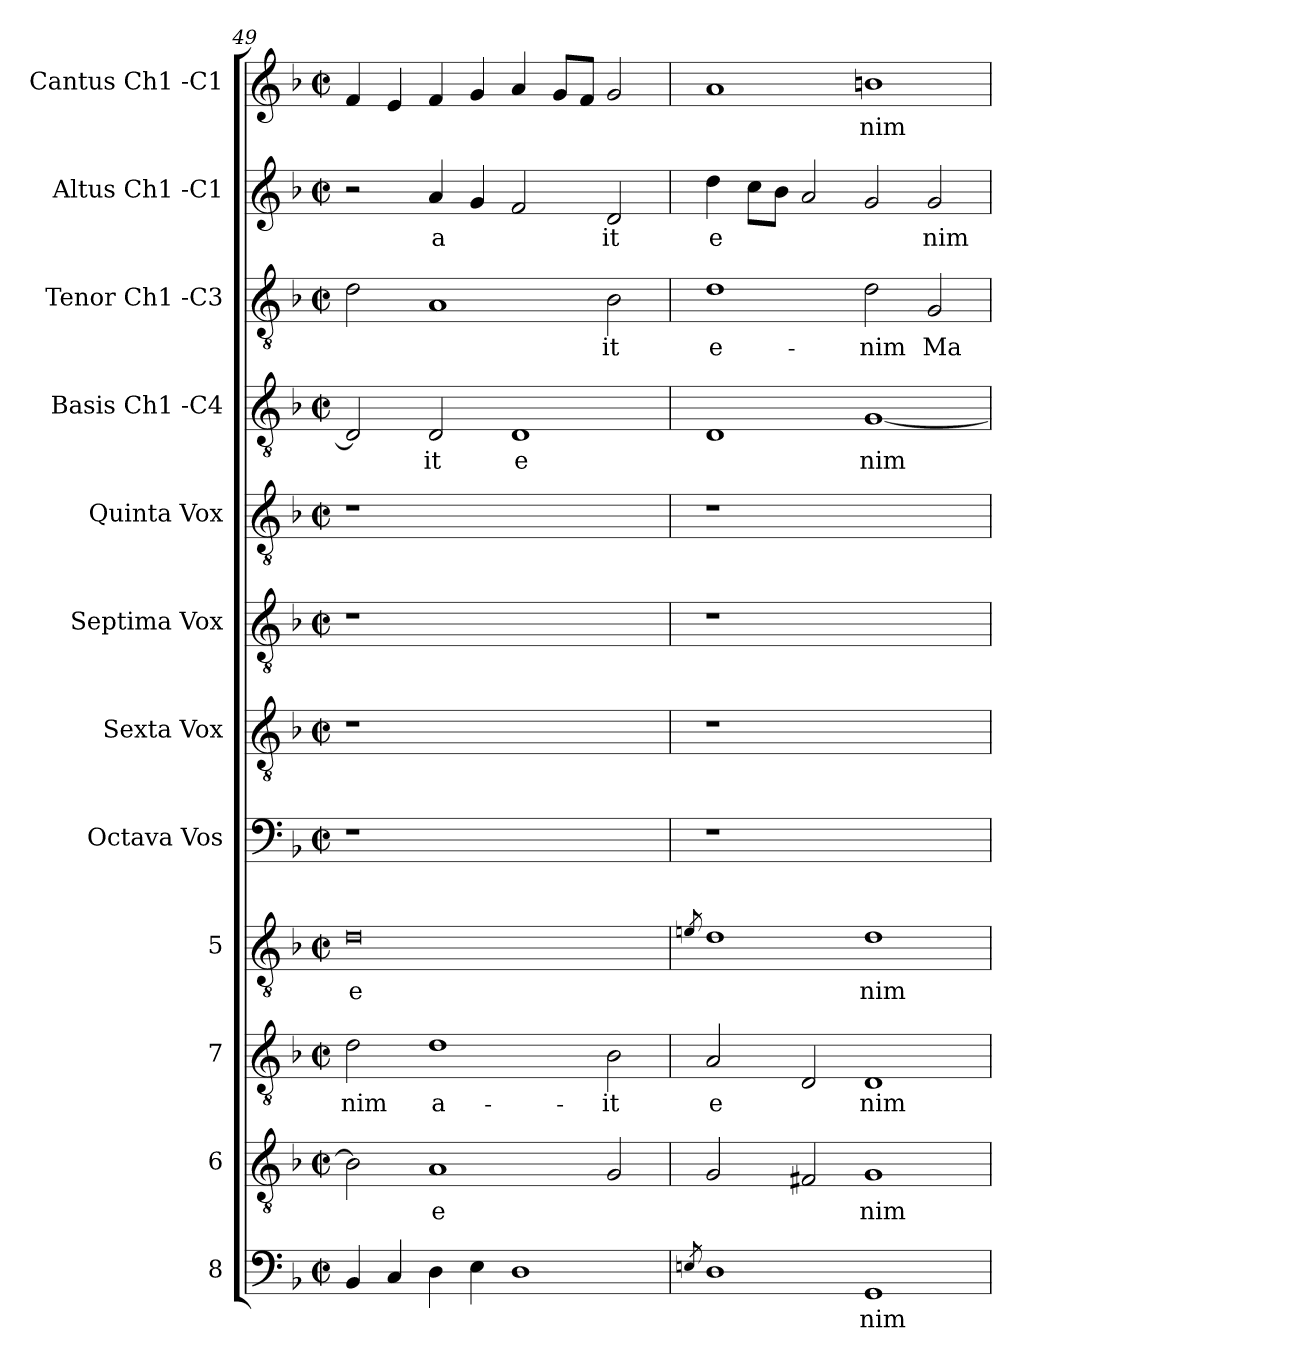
**kern	**text	**kern	**text	**kern	**text	**kern	**text	**kern	**kern	**kern	**kern	**kern	**text	**kern	**text	**kern	**text	**kern	**text
*part12	*part12	*part11	*part11	*part10	*part10	*part9	*part9	*part8	*part7	*part6	*part5	*part4	*part4	*part3	*part3	*part2	*part2	*part1	*part1
*staff12	*staff12	*staff11	*staff11	*staff10	*staff10	*staff9	*staff9	*staff8	*staff7	*staff6	*staff5	*staff4	*staff4	*staff3	*staff3	*staff2	*staff2	*staff1	*staff1
*I"8	*	*I"6	*	*I"7	*	*I"5	*	*I"Octava  Vos	*I"Sexta  Vox	*I"Septima  Vox	*I"Quinta  Vox	*I"Basis  Ch1 -C4	*	*I"Tenor  Ch1 -C3	*	*I"Altus  Ch1 -C1	*	*I"Cantus  Ch1 -C1	*
*	*	*	*	*	*	*	*	*	*	*	*	*I'B	*	*I'T	*	*I'A	*	*I'C	*
*clefF4	*	*clefGv2	*	*clefGv2	*	*clefGv2	*	*clefF4	*clefGv2	*clefGv2	*clefGv2	*clefGv2	*	*clefGv2	*	*clefG2	*	*clefG2	*
*k[b-]	*	*k[b-]	*	*k[b-]	*	*k[b-]	*	*k[b-]	*k[b-]	*k[b-]	*k[b-]	*k[b-]	*	*k[b-]	*	*k[b-]	*	*k[b-]	*
*F:	*	*F:	*	*F:	*	*F:	*	*F:	*F:	*F:	*F:	*F:	*	*F:	*	*F:	*	*F:	*
*M2/2	*	*M2/2	*	*M2/2	*	*M2/2	*	*M2/2	*M2/2	*M2/2	*M2/2	*M2/2	*	*M2/2	*	*M2/2	*	*M2/2	*
*met(c|)	*	*met(c|)	*	*met(c|)	*	*met(c|)	*	*met(c|)	*met(c|)	*met(c|)	*met(c|)	*met(c|)	*	*met(c|)	*	*met(c|)	*	*met(c|)	*
=49	=49	=49	=49	=49	=49	=49	=49	=49	=49	=49	=49	=49	=49	=49	=49	=49	=49	=49	=49
!	!LO:LY:b:cj	!	!LO:LY:b:cj	!	!LO:LY:b:cj	!	!LO:LY:b:cj	!	!	!	!	!	!LO:LY:b:cj	!	!LO:LY:b:cj	!	!	!	!LO:LY:b:cj
4BB-/	--	2B-\]	.	2d\	-nim	0d	e-	1r	1r	1r	1r	2D/]	--	2d\	--	2r	.	4f/	--
!	!LO:LY:b:cj	!	!	!	!	!	!	!	!	!	!	!	!	!	!	!	!	!	!LO:LY:b:cj
4C/	--	.	.	.	.	.	.	.	.	.	.	.	.	.	.	.	.	4e/	--
!	!LO:LY:b:cj	!	!LO:LY:b:cj	!	!LO:LY:b:cj	!	!	!	!	!	!	!	!LO:LY:b:cj	!	!LO:LY:b:cj	!	!LO:LY:b:cj	!	!LO:LY:b:cj
4D\	--	1A	e-	1d	a-	.	.	.	.	.	.	2D/	-it	1A	--	4a/	a-	4f/	--
!	!LO:LY:b:cj	!	!	!	!	!	!	!	!	!	!	!	!	!	!	!	!LO:LY:b:cj	!	!LO:LY:b:cj
4E\	--	.	.	.	.	.	.	.	.	.	.	.	.	.	.	4g/	--	4g/	--
!	!LO:LY:b:cj	!	!	!	!	!	!	!	!	!	!	!	!LO:LY:b:cj	!	!	!	!LO:LY:b:cj	!	!LO:LY:b:cj
1D	--	.	.	.	.	.	.	1ryy	1ryy	1ryy	1ryy	1D	e-	.	.	2f/	--	4a/	--
!	!	!	!	!	!	!	!	!	!	!	!	!	!	!	!	!	!	!	!LO:LY:b:cj
.	.	.	.	.	.	.	.	.	.	.	.	.	.	.	.	.	.	8g/L	--
!	!	!	!	!	!	!	!	!	!	!	!	!	!	!	!	!	!	!	!LO:LY:b:cj
.	.	.	.	.	.	.	.	.	.	.	.	.	.	.	.	.	.	8f/J	--
!	!	!	!LO:LY:b:cj	!	!LO:LY:b:cj	!	!	!	!	!	!	!	!	!	!LO:LY:b:cj	!	!LO:LY:b:cj	!	!LO:LY:b:cj
.	.	2G/	--	2B-\	-it	.	.	.	.	.	.	.	.	2B-\	-it	2d/	-it	2g/	--
!!LO:PB:g=z
=50	=50	=50	=50	=50	=50	=50	=50	=50	=50	=50	=50	=50	=50	=50	=50	=50	=50	=50	=50
8qEn/	.	.	.	.	.	8qen/	.	.	.	.	.	.	.	.	.	.	.	.	.
!	!LO:LY:b:cj	!	!LO:LY:b:cj	!	!LO:LY:b:cj	!	!LO:LY:b:cj	!	!	!	!	!	!LO:LY:b:cj	!	!LO:LY:b:cj	!	!LO:LY:b:cj	!	!LO:LY:b:cj
1D	--	2G/	--	2A/	e-	1d	--	1r	1r	1r	1r	1D	--	1d	e-	4dd\	e-	1a	--
!	!	!	!	!	!	!	!	!	!	!	!	!	!	!	!	!	!LO:LY:b:cj	!	!
.	.	.	.	.	.	.	.	.	.	.	.	.	.	.	.	8cc\L	--	.	.
!	!	!	!	!	!	!	!	!	!	!	!	!	!	!	!	!	!LO:LY:b:cj	!	!
.	.	.	.	.	.	.	.	.	.	.	.	.	.	.	.	8b-\J	--	.	.
!	!	!	!LO:LY:b:cj	!	!LO:LY:b:cj	!	!	!	!	!	!	!	!	!	!	!	!LO:LY:b:cj	!	!
.	.	2F#X/	--	2D/	--	.	.	.	.	.	.	.	.	.	.	2a/	--	.	.
!	!LO:LY:b:cj	!	!LO:LY:b:cj	!	!LO:LY:b:cj	!	!LO:LY:b:cj	!	!	!	!	!	!LO:LY:b:cj	!	!LO:LY:b:cj	!	!LO:LY:b:cj	!	!LO:LY:b:cj
1GG	-nim	1G	-nim	1D	-nim	1d	-nim	1ryy	1ryy	1ryy	1ryy	[<1G	-nim	2d\	-nim	2g/	--	1bn	-nim
!	!	!	!	!	!	!	!	!	!	!	!	!	!	!	!LO:LY:b:cj	!	!LO:LY:b:cj	!	!
.	.	.	.	.	.	.	.	.	.	.	.	.	.	2G/	Ma-	2g/	-nim	.	.
=	=	=	=	=	=	=	=	=	=	=	=	=	=	=	=	=	=	=	=
*-	*-	*-	*-	*-	*-	*-	*-	*-	*-	*-	*-	*-	*-	*-	*-	*-	*-	*-	*-
